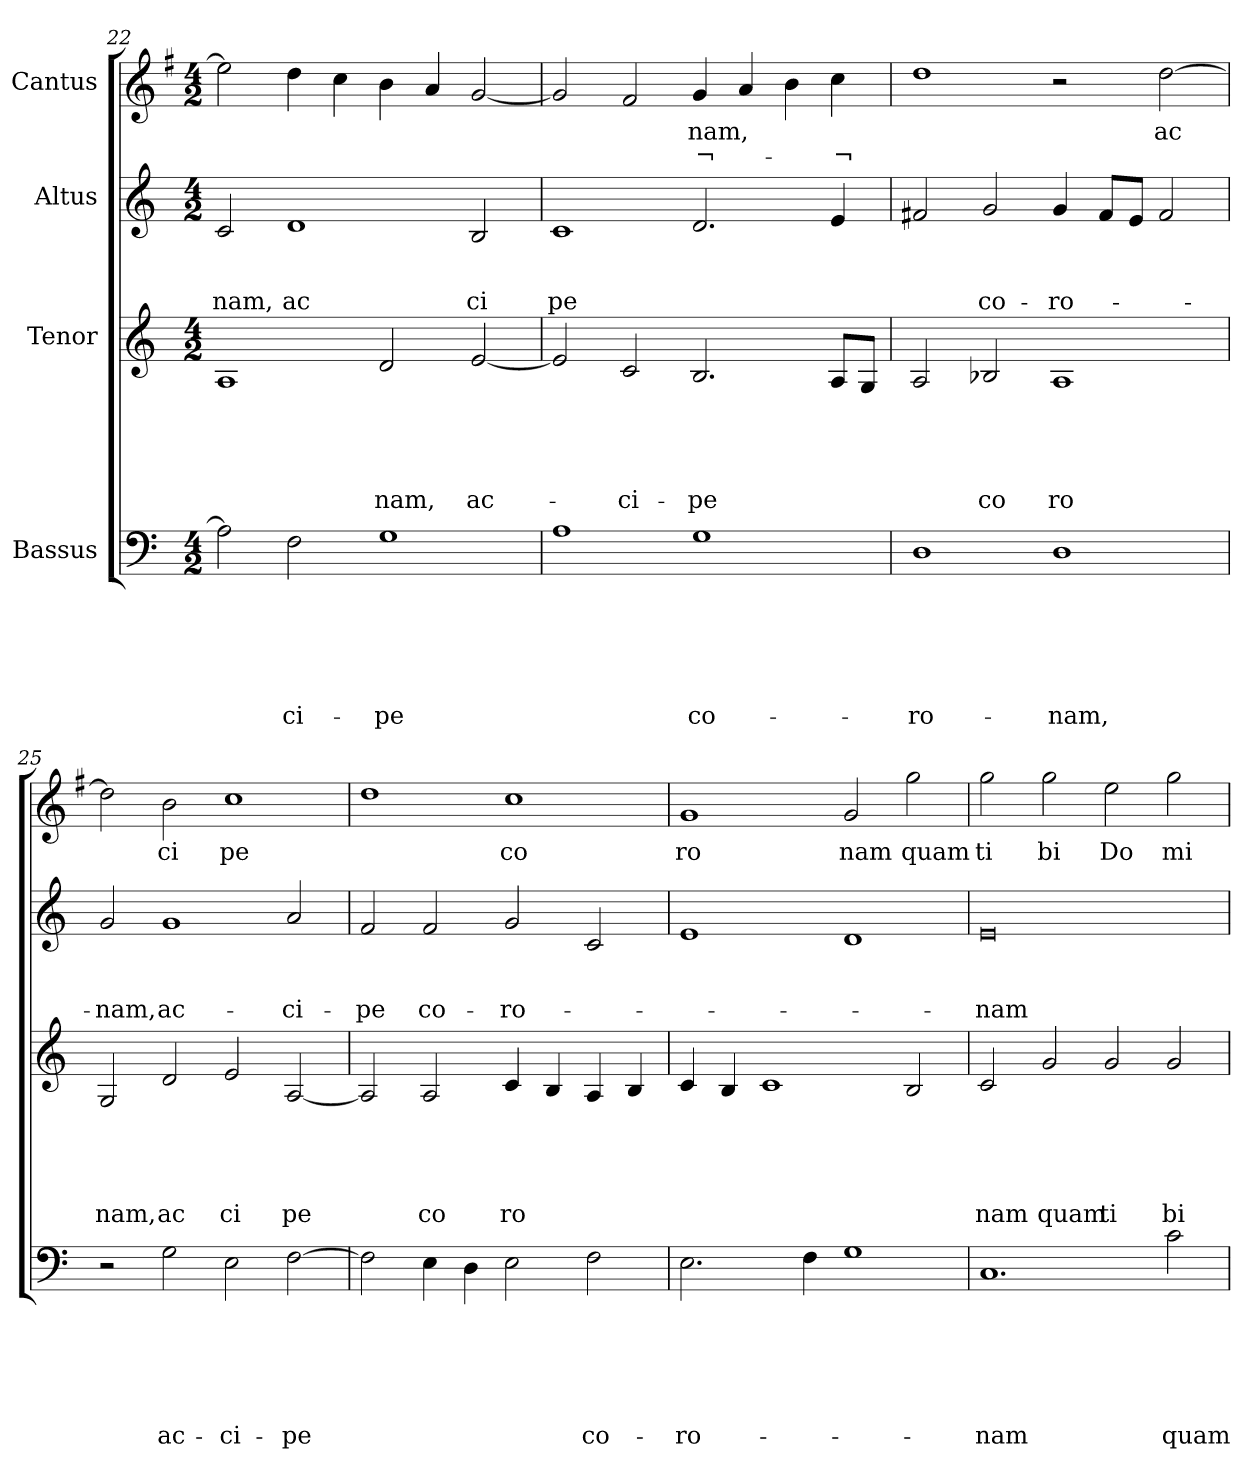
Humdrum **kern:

**kern	**text	**text	**text	**text	**text	**text	**kern	**text	**text	**text	**text	**text	**kern	**text	**text	**text	**kern	**text	**text
*part4	*part4	*part4	*part4	*part4	*part4	*part4	*part3	*part3	*part3	*part3	*part3	*part3	*part2	*part2	*part2	*part2	*part1	*part1	*part1
*staff4	*staff4	*staff4	*staff4	*staff4	*staff4	*staff4	*staff3	*staff3	*staff3	*staff3	*staff3	*staff3	*staff2	*staff2	*staff2	*staff2	*staff1	*staff1	*staff1
*I"Bassus	*	*	*	*	*	*	*I"Tenor	*	*	*	*	*	*I"Altus	*	*	*	*I"Cantus	*	*
*clefF4	*	*	*	*	*	*	*clefG2	*	*	*	*	*	*clefG2	*	*	*	*clefG2	*	*
*	*	*	*	*	*	*	*	*	*	*	*	*	*	*	*	*	*ITrd-3c-5	*	*
*k[]	*	*	*	*	*	*	*k[]	*	*	*	*	*	*k[]	*	*	*	*k[]	*	*
*C:	*	*	*	*	*	*	*C:	*	*	*	*	*	*C:	*	*	*	*C:	*	*
*M4/2	*	*	*	*	*	*	*M4/2	*	*	*	*	*	*M4/2	*	*	*	*M4/2	*	*
=22	=22	=22	=22	=22	=22	=22	=22	=22	=22	=22	=22	=22	=22	=22	=22	=22	=22	=22	=22
!	!	!	!	!	!	!	!	!	!	!	!	!	!	!	!	!LO:LY:b	!	!	!
2A\]	.	.	.	.	.	.	1A	.	.	.	.	.	2c/	.	.	nam,	2aa\]	.	.
!	!	!	!	!	!	!LO:LY:b	!	!	!	!	!	!	!	!	!	!LO:LY:b	!	!	!
2F\	.	.	.	.	.	-ci-	.	.	.	.	.	.	1d	.	.	ac	4gg\	.	.
.	.	.	.	.	.	.	.	.	.	.	.	.	.	.	.	.	4ff\	.	.
!	!	!	!	!	!	!LO:LY:b	!	!	!	!	!	!LO:LY:b	!	!	!	!	!	!	!
1G	.	.	.	.	.	-pe	2d/	.	.	.	.	-nam,	.	.	.	.	4ee\	.	.
.	.	.	.	.	.	.	.	.	.	.	.	.	.	.	.	.	4dd/	.	.
!	!	!	!	!	!	!	!	!	!	!	!	!LO:LY:b	!	!	!	!LO:LY:b	!	!	!
.	.	.	.	.	.	.	[<2e/	.	.	.	.	ac-	2B/	.	.	ci	[<2cc/	.	.
=23	=23	=23	=23	=23	=23	=23	=23	=23	=23	=23	=23	=23	=23	=23	=23	=23	=23	=23	=23
!	!	!	!	!	!	!	!	!	!	!	!	!	!	!	!	!LO:LY:b	!	!	!
1A	.	.	.	.	.	.	2e/]	.	.	.	.	.	1c	.	.	pe	2cc/]	.	.
!	!	!	!	!	!	!	!	!	!	!	!	!LO:LY:b	!	!	!	!	!	!	!
.	.	.	.	.	.	.	2c/	.	.	.	.	-ci-	.	.	.	.	2b/	.	.
!	!	!	!	!	!	!LO:LY:b	!	!	!	!	!	!LO:LY:b	!	!	!	!	!	!LO:LY:b	!LO:LY:b
1G	.	.	.	.	.	co-	2.B/	.	.	.	.	-pe	2.d/	.	.	.	4cc/	nam,	¬-
.	.	.	.	.	.	.	.	.	.	.	.	.	.	.	.	.	4dd/	.	.
.	.	.	.	.	.	.	.	.	.	.	.	.	.	.	.	.	4ee\	.	.
!	!	!	!	!	!	!	!	!	!	!	!	!	!	!	!	!	!	!	!LO:LY:b
.	.	.	.	.	.	.	8A/L	.	.	.	.	.	4e/	.	.	.	4ff\	.	-¬
.	.	.	.	.	.	.	8G/J	.	.	.	.	.	.	.	.	.	.	.	.
!!LO:LB:g=z
=24	=24	=24	=24	=24	=24	=24	=24	=24	=24	=24	=24	=24	=24	=24	=24	=24	=24	=24	=24
!	!	!	!	!	!	!LO:LY:b	!	!	!	!	!	!	!	!	!	!	!	!	!
1D	.	.	.	.	.	-ro-	2A/	.	.	.	.	.	2f#X/	.	.	.	1gg	.	.
!	!	!	!	!	!	!	!	!	!	!	!	!LO:LY:b	!	!	!	!LO:LY:b	!	!	!
.	.	.	.	.	.	.	2B-/	.	.	.	.	co	2g/	.	.	co-	.	.	.
!	!	!	!	!	!	!LO:LY:b	!	!	!	!	!	!LO:LY:b	!	!	!	!LO:LY:b	!	!	!
1D	.	.	.	.	.	-nam,	1A	.	.	.	.	ro	4g/	.	.	-ro-	2r	.	.
.	.	.	.	.	.	.	.	.	.	.	.	.	8f#/L	.	.	.	.	.	.
.	.	.	.	.	.	.	.	.	.	.	.	.	8e/J	.	.	.	.	.	.
!	!	!	!	!	!	!	!	!	!	!	!	!	!	!	!	!	!	!LO:LY:b	!
.	.	.	.	.	.	.	.	.	.	.	.	.	2f#/	.	.	.	[>2gg\	ac	.
=25	=25	=25	=25	=25	=25	=25	=25	=25	=25	=25	=25	=25	=25	=25	=25	=25	=25	=25	=25
!	!	!	!	!	!	!	!	!	!	!	!	!LO:LY:b	!	!	!	!LO:LY:b	!	!	!
2r	.	.	.	.	.	.	2G/	.	.	.	.	nam,	2g/	.	.	-nam,	2gg\]	.	.
!	!	!	!	!	!	!LO:LY:b	!	!	!	!	!	!LO:LY:b	!	!	!	!LO:LY:b	!	!LO:LY:b	!
2G\	.	.	.	.	.	ac-	2d/	.	.	.	.	ac	1g	.	.	ac-	2ee\	ci	.
!	!	!	!	!	!	!LO:LY:b	!	!	!	!	!	!LO:LY:b	!	!	!	!	!	!LO:LY:b	!
2E\	.	.	.	.	.	-ci-	2e/	.	.	.	.	ci	.	.	.	.	1ff	pe	.
!	!	!	!	!	!	!LO:LY:b	!	!	!	!	!	!LO:LY:b	!	!	!	!LO:LY:b	!	!	!
[>2F\	.	.	.	.	.	-pe	[<2A/	.	.	.	.	pe	2a/	.	.	-ci-	.	.	.
=26	=26	=26	=26	=26	=26	=26	=26	=26	=26	=26	=26	=26	=26	=26	=26	=26	=26	=26	=26
!	!	!	!	!	!	!	!	!	!	!	!	!	!	!	!	!LO:LY:b	!	!	!
2F\]	.	.	.	.	.	.	2A/]	.	.	.	.	.	2f/	.	.	-pe	1gg	.	.
!	!	!	!	!	!	!	!	!	!	!	!	!LO:LY:b	!	!	!	!LO:LY:b	!	!	!
4E\	.	.	.	.	.	.	2A/	.	.	.	.	co	2f/	.	.	co-	.	.	.
4D\	.	.	.	.	.	.	.	.	.	.	.	.	.	.	.	.	.	.	.
!	!	!	!	!	!	!	!	!	!	!	!	!LO:LY:b	!	!	!	!LO:LY:b	!	!LO:LY:b	!
2E\	.	.	.	.	.	.	4c/	.	.	.	.	ro	2g/	.	.	-ro-	1ff	co	.
.	.	.	.	.	.	.	4B/	.	.	.	.	.	.	.	.	.	.	.	.
!	!	!	!	!	!	!LO:LY:b	!	!	!	!	!	!	!	!	!	!	!	!	!
2F\	.	.	.	.	.	co-	4A/	.	.	.	.	.	2c/	.	.	.	.	.	.
.	.	.	.	.	.	.	4B/	.	.	.	.	.	.	.	.	.	.	.	.
=27	=27	=27	=27	=27	=27	=27	=27	=27	=27	=27	=27	=27	=27	=27	=27	=27	=27	=27	=27
!	!	!	!	!	!	!LO:LY:b	!	!	!	!	!	!	!	!	!	!	!	!LO:LY:b	!
2.E\	.	.	.	.	.	-ro-	4c/	.	.	.	.	.	1e	.	.	.	1cc	ro	.
.	.	.	.	.	.	.	4B/	.	.	.	.	.	.	.	.	.	.	.	.
.	.	.	.	.	.	.	1c	.	.	.	.	.	.	.	.	.	.	.	.
4F\	.	.	.	.	.	.	.	.	.	.	.	.	.	.	.	.	.	.	.
!	!	!	!	!	!	!	!	!	!	!	!	!	!	!	!	!	!	!LO:LY:b	!
1G	.	.	.	.	.	.	.	.	.	.	.	.	1d	.	.	.	2cc/	nam	.
!	!	!	!	!	!	!	!	!	!	!	!	!	!	!	!	!	!	!LO:LY:b	!
.	.	.	.	.	.	.	2B/	.	.	.	.	.	.	.	.	.	2ccc\	quam	.
=28	=28	=28	=28	=28	=28	=28	=28	=28	=28	=28	=28	=28	=28	=28	=28	=28	=28	=28	=28
!	!	!	!	!	!	!LO:LY:b	!	!	!	!	!	!LO:LY:b	!	!	!	!LO:LY:b	!	!LO:LY:b	!
1.C	.	.	.	.	.	-nam	2c/	.	.	.	.	nam	0e	.	.	-nam	2ccc\	ti	.
!	!	!	!	!	!	!	!	!	!	!	!	!LO:LY:b	!	!	!	!	!	!LO:LY:b	!
.	.	.	.	.	.	.	2g/	.	.	.	.	quam	.	.	.	.	2ccc\	bi	.
!	!	!	!	!	!	!	!	!	!	!	!	!LO:LY:b	!	!	!	!	!	!LO:LY:b	!
.	.	.	.	.	.	.	2g/	.	.	.	.	ti	.	.	.	.	2aa\	Do	.
!	!	!	!	!	!	!LO:LY:b	!	!	!	!	!	!LO:LY:b	!	!	!	!	!	!LO:LY:b	!
2c\	.	.	.	.	.	quam	2g/	.	.	.	.	bi	.	.	.	.	2ccc\	mi	.
=	=	=	=	=	=	=	=	=	=	=	=	=	=	=	=	=	=	=	=
*-	*-	*-	*-	*-	*-	*-	*-	*-	*-	*-	*-	*-	*-	*-	*-	*-	*-	*-	*-
